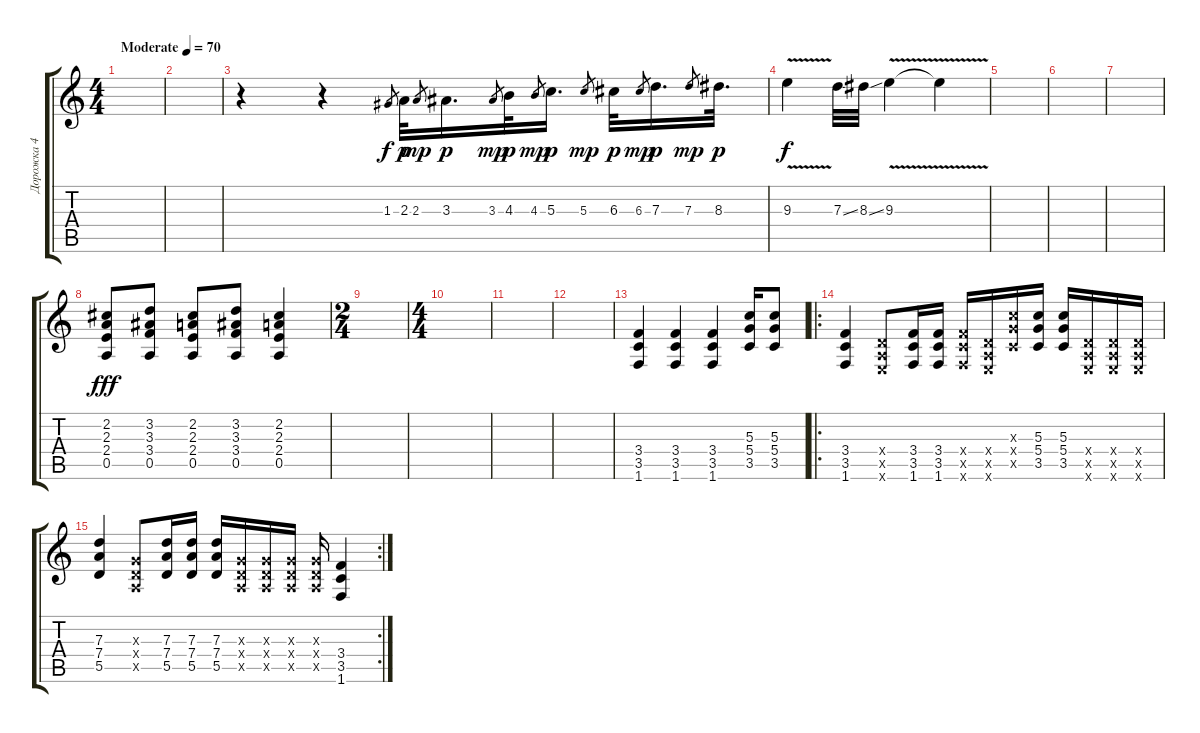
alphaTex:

\track ("Дорожка 4" "Дорожка 4") {instrument distortionguitar}
\staff {score tabs}
\tuning (E4 B3 G3 D3 A2 E2) {hide}
\ts (4 4)
\tempo (70 "Moderate")
\clef g2
\ks c
|
|
r.4 r.4 1.3.8{gr} 2.3.32{dy p} 2.3.8{gr dy mp} 3.3.16{d dy p} 3.3.8{gr dy mp} 4.3.32{dy p} 4.3.8{gr dy mp} 5.3.16{d dy p} 5.3.8{gr dy mp} 6.3.32{dy p} 6.3.8{gr dy mp} 7.3.16{d dy p} 7.3.8{gr dy mp} 8.3.32{d dy p} |
9.3{v}.4{dy f} 7.3{ss}.32 8.3{ss}.32 9.3{v}.4 9.3{t}.4 |
|
|
|
(2.2 2.3 2.4 0.5).8{dy fff} (3.2 3.3 3.4 0.5).8 (2.2 2.3 2.4 0.5).8 (3.2 3.3 3.4 0.5).8 (2.2 2.3 2.4 0.5).4 |
\ts (2 4)
|
\ts (4 4)
|
|
|
(3.4 3.5 1.6).4 (3.4 3.5 1.6).4 (3.4 3.5 1.6).4 (5.3 5.4 3.5).16 (5.3 5.4 3.5).8 |
\ro
(3.4 3.5 1.6).4 (0.4{x} 0.5{x} 0.6{x}).8 (3.4 3.5 1.6).16 (3.4 3.5 1.6).16 (3.4{x} 3.5{x} 1.6{x}).16 (0.4{x} 0.5{x} 0.6{x}).16 (5.3{x} 5.4{x} 3.5{x}).16 (5.3 5.4 3.5).16 (5.3 5.4 3.5).16 (0.4{x} 0.5{x} 0.6{x}).16 (0.4{x} 0.5{x} 0.6{x}).16 (0.4{x} 0.5{x} 0.6{x}).16 |
\rc 2
(7.3 7.4 5.5).4 (0.3{x} 0.4{x} 0.5{x}).8 (7.3 7.4 5.5).16 (7.3 7.4 5.5).16 (7.3 7.4 5.5).16 (0.3{x} 0.4{x} 0.5{x}).16 (0.3{x} 0.4{x} 0.5{x}).16 (0.3{x} 0.4{x} 0.5{x}).16 (0.3{x} 0.4{x} 0.5{x}).16 (3.4 3.5 1.6).4
